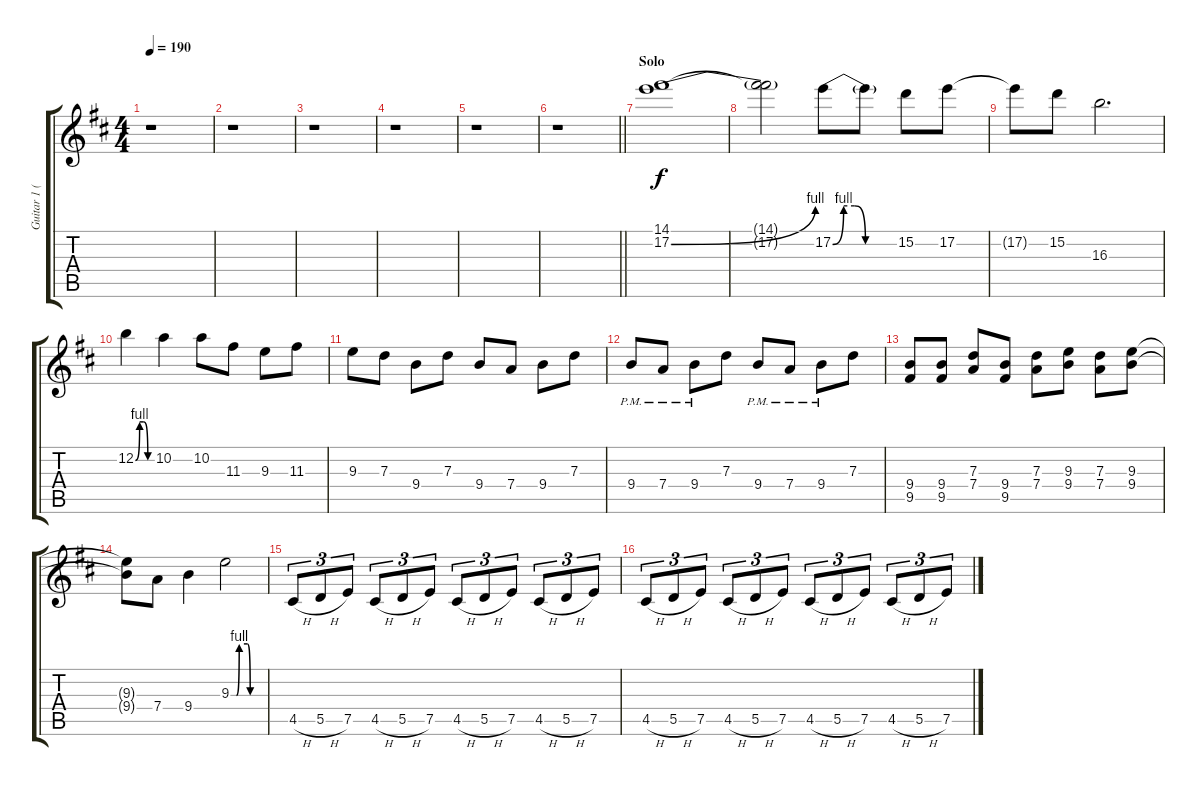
\track ("Guitar 1 (Aya)" "Guitar 1 (") {instrument overdrivenguitar}
\staff {score tabs}
\tuning (E4 B3 G3 D3 A2 E2) {hide}
\ts (4 4)
\tempo 190
\clef g2
\ks bminor
r.1{dy f} |
r.1 |
r.1 |
r.1 |
r.1 |
\barLineRight lightlight
r.1 |
\section ("" "Solo")
(14.1 17.2{be (bend 0 0 60 4)}).1 |
(14.1{t} 17.2{t}).2 17.2{be (custom 0 0 10 4 20 4 30 0 60 0)}.8 17.2{t}.8 15.2.8 17.2.8 |
17.2{t}.8 15.2.8 16.3.2{d} |
12.2{be (custom 0 0 15 4 30 4 45 0 60 0)}.4 10.2.4 10.2.8 11.3.8 9.3.8 11.3.8 |
9.3.8 7.3.8 9.4.8 7.3.8 9.4.8 7.4.8 9.4.8 7.3.8 |
9.4{pm}.8 7.4{pm}.8 9.4{pm}.8 7.3.8 9.4{pm}.8 7.4{pm}.8 9.4{pm}.8 7.3.8 |
(9.4 9.5).8 (9.4 9.5).8 (7.3 7.4).8 (9.4 9.5).8 (7.3 7.4).8 (9.3 9.4).8 (7.3 7.4).8 (9.3 9.4).8 |
(9.3{t} 9.4{t}).8 7.4.8 9.4.4 9.3{be (custom 0 0 10 0 15 4 30 4 35 0 60 0)}.2 |
4.5{h}.8{tu (3 2)} 5.5{h}.8{tu (3 2)} 7.5.8{tu (3 2)} 4.5{h}.8{tu (3 2)} 5.5{h}.8{tu (3 2)} 7.5.8{tu (3 2)} 4.5{h}.8{tu (3 2)} 5.5{h}.8{tu (3 2)} 7.5.8{tu (3 2)} 4.5{h}.8{tu (3 2)} 5.5{h}.8{tu (3 2)} 7.5.8{tu (3 2)} |
4.5{h}.8{tu (3 2)} 5.5{h}.8{tu (3 2)} 7.5.8{tu (3 2)} 4.5{h}.8{tu (3 2)} 5.5{h}.8{tu (3 2)} 7.5.8{tu (3 2)} 4.5{h}.8{tu (3 2)} 5.5{h}.8{tu (3 2)} 7.5.8{tu (3 2)} 4.5{h}.8{tu (3 2)} 5.5{h}.8{tu (3 2)} 7.5.8{tu (3 2)}
